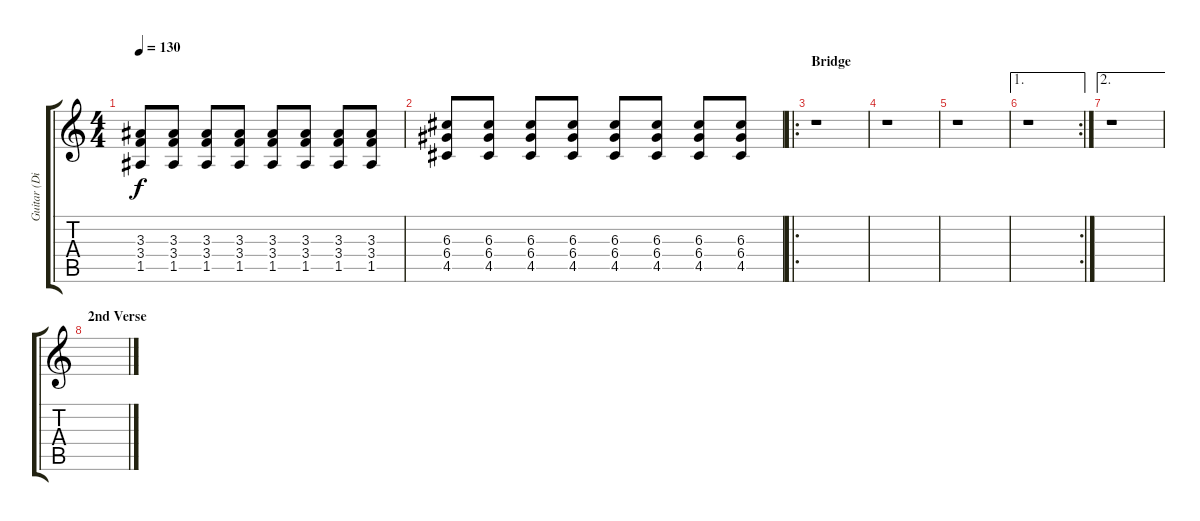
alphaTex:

\track ("Guitar (Distortion)" "Guitar (Di") {instrument distortionguitar}
\staff {score tabs}
\tuning (E4 B3 G3 D3 A2 E2) {hide}
\ts (4 4)
\tempo 130
\clef g2
\ks c
(3.3 3.4 1.5).8{dy f} (3.3 3.4 1.5).8 (3.3 3.4 1.5).8 (3.3 3.4 1.5).8 (3.3 3.4 1.5).8 (3.3 3.4 1.5).8 (3.3 3.4 1.5).8 (3.3 3.4 1.5).8 |
(6.3 6.4 4.5).8 (6.3 6.4 4.5).8 (6.3 6.4 4.5).8 (6.3 6.4 4.5).8 (6.3 6.4 4.5).8 (6.3 6.4 4.5).8 (6.3 6.4 4.5).8 (6.3 6.4 4.5).8 |
\ro
\section ("" "Bridge")
r.1 |
r.1 |
r.1 |
\ae 1
\rc 2
r.1 |
\ae 2
r.1 |
\section ("" "2nd Verse")
